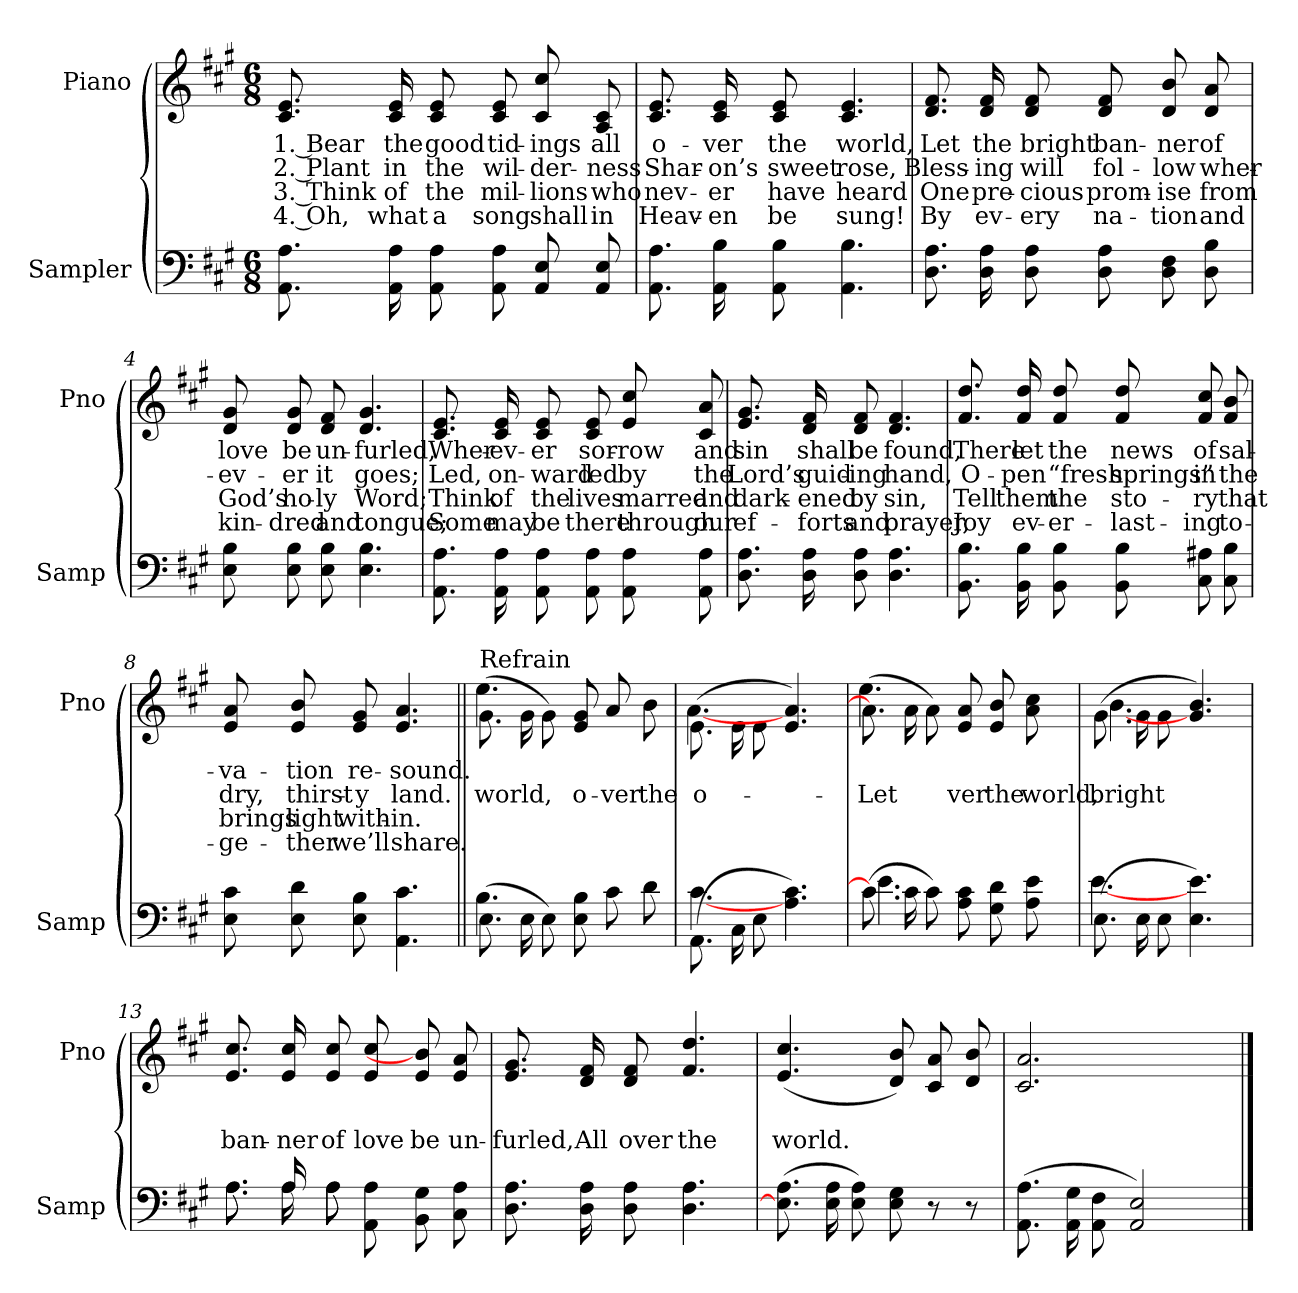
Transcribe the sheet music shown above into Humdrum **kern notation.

**kern	**kern	**text	**text	**text	**text
*part2	*part1	*part1	*part1	*part1	*part1
*staff2	*staff1	*staff1	*staff1	*staff1	*staff1
*I"Sampler	*I"Piano	*	*	*	*
*I'Samp	*I'Pno	*	*	*	*
*clefF4	*clefG2	*	*	*	*
*k[f#c#g#]	*k[f#c#g#]	*	*	*	*
*A:	*A:	*	*	*	*
*M6/8	*M6/8	*	*	*	*
=1	=1	=1	=1	=1	=1
8.AA 8.A	8.c#/ 8.e/	1. Bear	2. Plant	3. Think	4. Oh,
16AA 16A	16c# 16e	the	in	of	what
8AA 8A	8c# 8e	good	the	the	a
8AA 8A	8c# 8e	tid-	wil-	mil-	song
8AA 8E	8c# 8cc#	-ings	-der-	-lions	shall
8AA 8E	8A 8c#	all	-ness	who	in
=2	=2	=2	=2	=2	=2
8.AA 8.A	8.c# 8.e	o-	Shar-	nev-	Heav-
16AA 16B	16c# 16e	-ver	-on’s	-er	-en
8AA 8B	8c# 8e	the	sweet	have	be
4.AA 4.B	4.c# 4.e	world,	rose,	heard	sung!
=3	=3	=3	=3	=3	=3
8.D 8.A	8.d 8.f#	Let	Bless-	One	By
16D 16A	16d 16f#	the	-ing	pre-	ev-
8D 8A	8d 8f#	bright	will	-cious	-ery
8D 8A	8d 8f#	ban-	fol-	prom-	na-
8D 8F#	8d 8b	-ner	-low	-ise	-tion
8D 8B	8d 8a	of	wher-	from	and
=4	=4	=4	=4	=4	=4
8E 8B	8d 8g#	love	-ev-	God’s	kin-
8E 8B	8d 8g#	be	-er	ho-	-dred
8E 8B	8d 8f#	un-	it	-ly	and
4.E 4.B	4.d 4.g#	-furled,	goes;	Word;	tongue;
=5	=5	=5	=5	=5	=5
8.AA 8.A	8.c# 8.e	Wher-	Led,	Think	Some
16AA 16A	16c# 16e	-ev-	on-	of	may
8AA 8A	8c# 8e	-er	-ward	the	be
8AA 8A	8c# 8e	sor-	led	lives	there
8AA 8A	8e 8cc#	-row	by	marred	through
8AA 8A	8c# 8a	and	the	and	our
=6	=6	=6	=6	=6	=6
8.D 8.A	8.e 8.g#	sin	Lord’s	dark-	ef-
16D 16A	16d 16f#	shall	guid-	-ened	-forts
8D 8A	8d 8f#	be	-ing	by	and
4.D 4.A	4.d 4.f#	found,	hand,	sin,	prayer,
=7	=7	=7	=7	=7	=7
8.BB 8.B	8.f# 8.dd	There	O-	Tell	Joy
16BB 16B	16f# 16dd	let	-pen	them	ev-
8BB 8B	8f# 8dd	the	“fresh	the	-er-
8BB 8B	8f# 8dd	news	springs”	sto-	-last-
8C# 8A#X	8f# 8cc#	of	in	-ry	-ing
8C# 8B	8f# 8b	sal-	the	that	to-
=8	=8	=8	=8	=8	=8
8E 8c#	8e 8a	-va-	dry,	brings	-ge-
8E 8d	8e 8b	-tion	thirst-	light	-ther
8E 8B	8e 8g#	re-	-y	with-	we’ll
4.AA 4.c#	4.e 4.a	-sound.	land.	-in.	share.
=9||	=9||	=9||	=9||	=9||	=9||
*^	*^	*	*	*	*
!	!	!LO:TX:t=Refrain	!	!	!	!	!
(8.E\	4.B	(8.g#\	4.ee	.	world,	.	.
16E\	.	16g#\	.	.	.	.	.
8E\)	.	8g#\)	.	.	.	.	.
8E 8B	4.ryy	8e 8g#	4.ryy	.	o-	.	.
8c#	.	8a	.	.	-ver	.	.
8d	.	8b	.	.	the	.	.
=10	=10	=10	=10	=10	=10	=10	=10
(8.AA\	[4.c#	(8.e\	[4.a	.	o-	.	.
16C#\	.	16e\	.	.	.	.	.
8E\	.	8e\	.	.	.	.	.
4.A 4.c#)	4.ryy	4.e 4.a)	4.ryy	.	.	.	.
=11	=11	=11	=11	=11	=11	=11	=11
(8.c#\]	4.e	(8.a\]	4.ee	.	Let	.	.
16c#\	.	16a\	.	.	.	.	.
8c#\)	.	8a\)	.	.	.	.	.
8A 8c#	4.ryy	8e 8a	4.ryy	.	-ver	.	.
8G# 8d	.	8e 8b	.	.	the	.	.
8A 8e	.	8a 8cc#	.	.	world,	.	.
=12	=12	=12	=12	=12	=12	=12	=12
(8.E\	[4.e	(8.g#\	[4.b	.	bright	.	.
16E\	.	16g#\	.	.	.	.	.
8E\	.	8g#\	.	.	.	.	.
4.E 4.e)	4.ryy	4.g# 4.b)	4.ryy	.	.	.	.
*	*	*v	*v	*	*	*	*
=13	=13	=13	=13	=13	=13	=13
8.A\	8.A	8.e 8.cc#	.	ban-	.	.
16A/	16A	16e 16cc#	.	-ner	.	.
8A\	8A	8e 8cc#	.	of	.	.
8AA 8A	4.ryy	8e 8cc#	.	love	.	.
8BB 8G#	.	8e 8b]	.	be	.	.
8C# 8A	.	8e 8a	.	un-	.	.
*v	*v	*	*	*	*	*
=14	=14	=14	=14	=14	=14
8.D 8.A	8.e 8.g#	.	-furled,	.	.
16D 16A	16d 16f#	.	All	.	.
8D 8A	8d 8f#	.	over	.	.
4.D 4.A	4.f# 4.dd	.	the	.	.
=15	=15	=15	=15	=15	=15
(8.E\] 8.A\	(4.e 4.cc#	.	world.	.	.
16E\ 16A\	.	.	.	.	.
8E\ 8A\)	.	.	.	.	.
8E 8G#	8d 8b)	.	.	.	.
8r	8c# 8a	.	.	.	.
8r	8d 8b	.	.	.	.
=16	=16	=16	=16	=16	=16
(8.AA\ 8.A\	2.c# 2.a	.	.	.	.
16AA\ 16G#\	.	.	.	.	.
8AA\ 8F#\	.	.	.	.	.
2AA 2E)	.	.	.	.	.
.	8ryy	.	.	.	.
==	==	==	==	==	==
*-	*-	*-	*-	*-	*-
